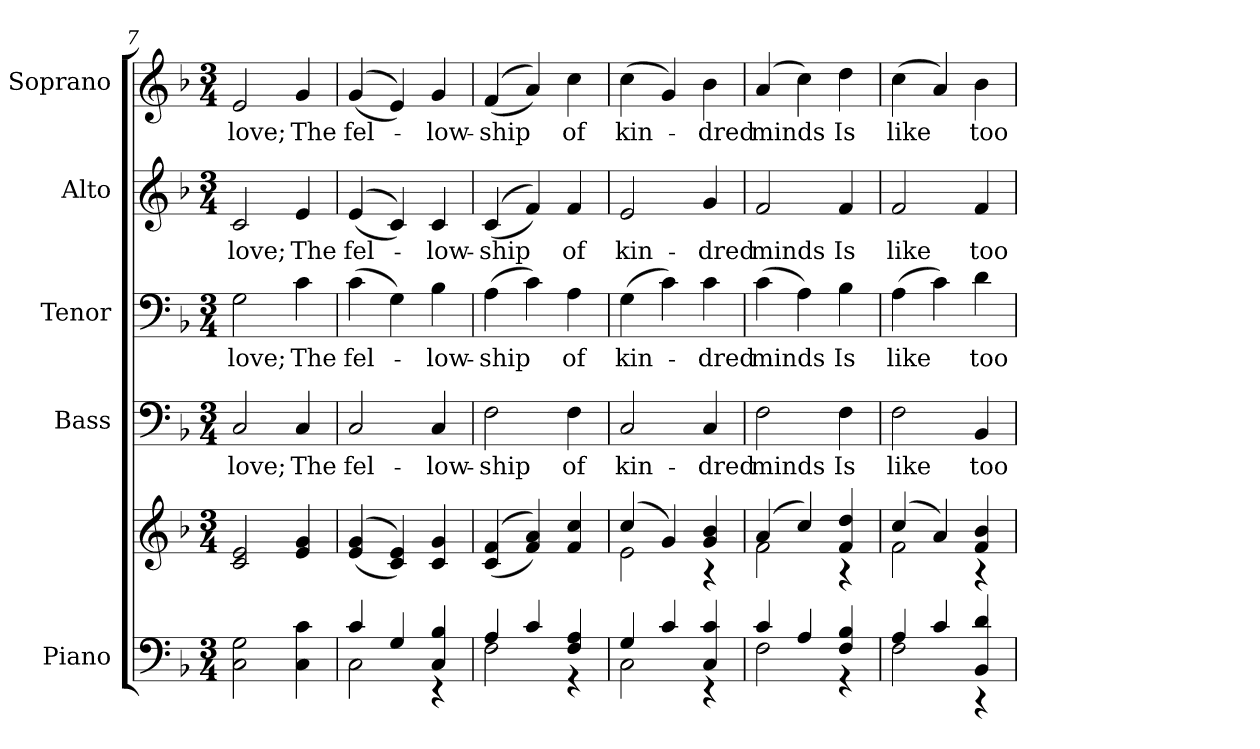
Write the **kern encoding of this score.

**kern	**kern	**kern	**text	**kern	**text	**kern	**text	**kern	**text
*part5	*part5	*part4	*part4	*part3	*part3	*part2	*part2	*part1	*part1
*staff6	*staff5	*staff4	*staff4	*staff3	*staff3	*staff2	*staff2	*staff1	*staff1
*I"Piano	*	*I"Bass	*	*I"Tenor	*	*I"Alto	*	*I"Soprano	*
*I'Pno.	*	*I'B.	*	*I'T.	*	*I'A.	*	*I'S.	*
!!LO:PB:g=z
*clefF4	*clefG2	*clefF4	*	*clefF4	*	*clefG2	*	*clefG2	*
*k[b-]	*k[b-]	*k[b-]	*	*k[b-]	*	*k[b-]	*	*k[b-]	*
*F:	*F:	*F:	*	*F:	*	*F:	*	*F:	*
*M3/4	*M3/4	*M3/4	*	*M3/4	*	*M3/4	*	*M3/4	*
=7	=7	=7	=7	=7	=7	=7	=7	=7	=7
!	!	!	!LO:LY:b:color=#000000	!	!	!	!	!	!
!	!	!	!	!	!LO:LY:b:color=#000000	!	!	!	!
!	!	!	!	!	!	!	!LO:LY:b:color=#000000	!	!
!	!	!	!	!	!	!	!	!	!LO:LY:b:color=#000000
2Ci\ 2Gi	2ci/ 2ei	2Ci/	love;	2Gi\	love;	2ci/	love;	2ei/	love;
!	!	!	!LO:LY:b:color=#000000	!	!	!	!	!	!
!	!	!	!	!	!LO:LY:b:color=#000000	!	!	!	!
!	!	!	!	!	!	!	!LO:LY:b:color=#000000	!	!
!	!	!	!	!	!	!	!	!	!LO:LY:b:color=#000000
4Ci\ 4ci	4ei/ 4gi	4Ci/	The	4ci\	The	4ei/	The	4gi/	The
=8	=8	=8	=8	=8	=8	=8	=8	=8	=8
*^	*	*	*	*	*	*	*	*	*
!	!	!	!	!LO:LY:b:color=#000000	!	!	!	!	!	!
!	!	!	!	!	!	!LO:LY:b:color=#000000	!	!	!	!
!	!	!	!	!	!	!	!	!LO:LY:b:color=#000000	!	!
!	!	!	!	!	!	!	!	!	!	!LO:LY:b:color=#000000
4ci/	2Ci\	((4ei/ 4gi	2Ci/	fel-	(4ci\	fel-	((4ei/	fel-	((4gi/	fel-
4Gi/	.	4ci/ 4ei))	.	.	4Gi\)	.	4ci/))	.	4ei/))	.
!	!	!	!	!LO:LY:b:color=#000000	!	!	!	!	!	!
!	!	!	!	!	!	!LO:LY:b:color=#000000	!	!	!	!
!	!	!	!	!	!	!	!	!LO:LY:b:color=#000000	!	!
!	!	!	!	!	!	!	!	!	!	!LO:LY:b:color=#000000
4Ci/ 4B-i	4r	4ci/ 4gi	4Ci/	-low-	4B-i\	-low-	4ci/	-low-	4gi/	-low-
=9	=9	=9	=9	=9	=9	=9	=9	=9	=9	=9
!	!	!	!	!LO:LY:b:color=#000000	!	!	!	!	!	!
!	!	!	!	!	!	!LO:LY:b:color=#000000	!	!	!	!
!	!	!	!	!	!	!	!	!LO:LY:b:color=#000000	!	!
!	!	!	!	!	!	!	!	!	!	!LO:LY:b:color=#000000
4Ai/	2Fi\	((4ci/ 4fi	2Fi\	-ship	(4Ai\	-ship	((4ci/	-ship	((4fi/	-ship
4ci/	.	4fi/ 4ai))	.	.	4ci\)	.	4fi/))	.	4ai/))	.
!	!	!	!	!LO:LY:b:color=#000000	!	!	!	!	!	!
!	!	!	!	!	!	!LO:LY:b:color=#000000	!	!	!	!
!	!	!	!	!	!	!	!	!LO:LY:b:color=#000000	!	!
!	!	!	!	!	!	!	!	!	!	!LO:LY:b:color=#000000
4Fi/ 4Ai	4r	4fi/ 4cci	4Fi\	of	4Ai\	of	4fi/	of	4cci\	of
!!LO:PB:g=z
=10	=10	=10	=10	=10	=10	=10	=10	=10	=10	=10
*	*	*^	*	*	*	*	*	*	*	*
!	!	!	!	!	!LO:LY:b:color=#000000	!	!	!	!	!	!
!	!	!	!	!	!	!	!LO:LY:b:color=#000000	!	!	!	!
!	!	!	!	!	!	!	!	!	!LO:LY:b:color=#000000	!	!
!	!	!	!	!	!	!	!	!	!	!	!LO:LY:b:color=#000000
4Gi/	2Ci\	(4cci/	2ei\	2Ci/	kin-	(4Gi\	kin-	2ei/	kin-	(4cci\	kin-
4ci/	.	4gi/)	.	.	.	4ci\)	.	.	.	4gi/)	.
!	!	!	!	!	!LO:LY:b:color=#000000	!	!	!	!	!	!
!	!	!	!	!	!	!	!LO:LY:b:color=#000000	!	!	!	!
!	!	!	!	!	!	!	!	!	!LO:LY:b:color=#000000	!	!
!	!	!	!	!	!	!	!	!	!	!	!LO:LY:b:color=#000000
4Ci/ 4ci	4r	4gi/ 4b-i	4r	4Ci/	-dred	4ci\	-dred	4gi/	-dred	4b-i\	-dred
=11	=11	=11	=11	=11	=11	=11	=11	=11	=11	=11	=11
!	!	!	!	!	!LO:LY:b:color=#000000	!	!	!	!	!	!
!	!	!	!	!	!	!	!LO:LY:b:color=#000000	!	!	!	!
!	!	!	!	!	!	!	!	!	!LO:LY:b:color=#000000	!	!
!	!	!	!	!	!	!	!	!	!	!	!LO:LY:b:color=#000000
4ci/	2Fi\	(4ai/	2fi\	2Fi\	minds	(4ci\	minds	2fi/	minds	(4ai/	minds
4Ai/	.	4cci/)	.	.	.	4Ai\)	.	.	.	4cci\)	.
!	!	!	!	!	!LO:LY:b:color=#000000	!	!	!	!	!	!
!	!	!	!	!	!	!	!LO:LY:b:color=#000000	!	!	!	!
!	!	!	!	!	!	!	!	!	!LO:LY:b:color=#000000	!	!
!	!	!	!	!	!	!	!	!	!	!	!LO:LY:b:color=#000000
4Fi/ 4B-i	4r	4fi/ 4ddi	4r	4Fi\	Is	4B-i\	Is	4fi/	Is	4ddi\	Is
=12	=12	=12	=12	=12	=12	=12	=12	=12	=12	=12	=12
!	!	!	!	!	!LO:LY:b:color=#000000	!	!	!	!	!	!
!	!	!	!	!	!	!	!LO:LY:b:color=#000000	!	!	!	!
!	!	!	!	!	!	!	!	!	!LO:LY:b:color=#000000	!	!
!	!	!	!	!	!	!	!	!	!	!	!LO:LY:b:color=#000000
4Ai/	2Fi\	(4cci/	2fi\	2Fi\	like	(4Ai\	like	2fi/	like	(4cci\	like
4ci/	.	4ai/)	.	.	.	4ci\)	.	.	.	4ai/)	.
!	!	!	!	!	!LO:LY:b:color=#000000	!	!	!	!	!	!
!	!	!	!	!	!	!	!LO:LY:b:color=#000000	!	!	!	!
!	!	!	!	!	!	!	!	!	!LO:LY:b:color=#000000	!	!
!	!	!	!	!	!	!	!	!	!	!	!LO:LY:b:color=#000000
4BB-i/ 4di	4r	4fi/ 4b-i	4r	4BB-i/	too	4di\	too	4fi/	too	4b-i\	too
*v	*v	*	*	*	*	*	*	*	*	*	*
*	*v	*v	*	*	*	*	*	*	*	*
=	=	=	=	=	=	=	=	=	=
*-	*-	*-	*-	*-	*-	*-	*-	*-	*-
